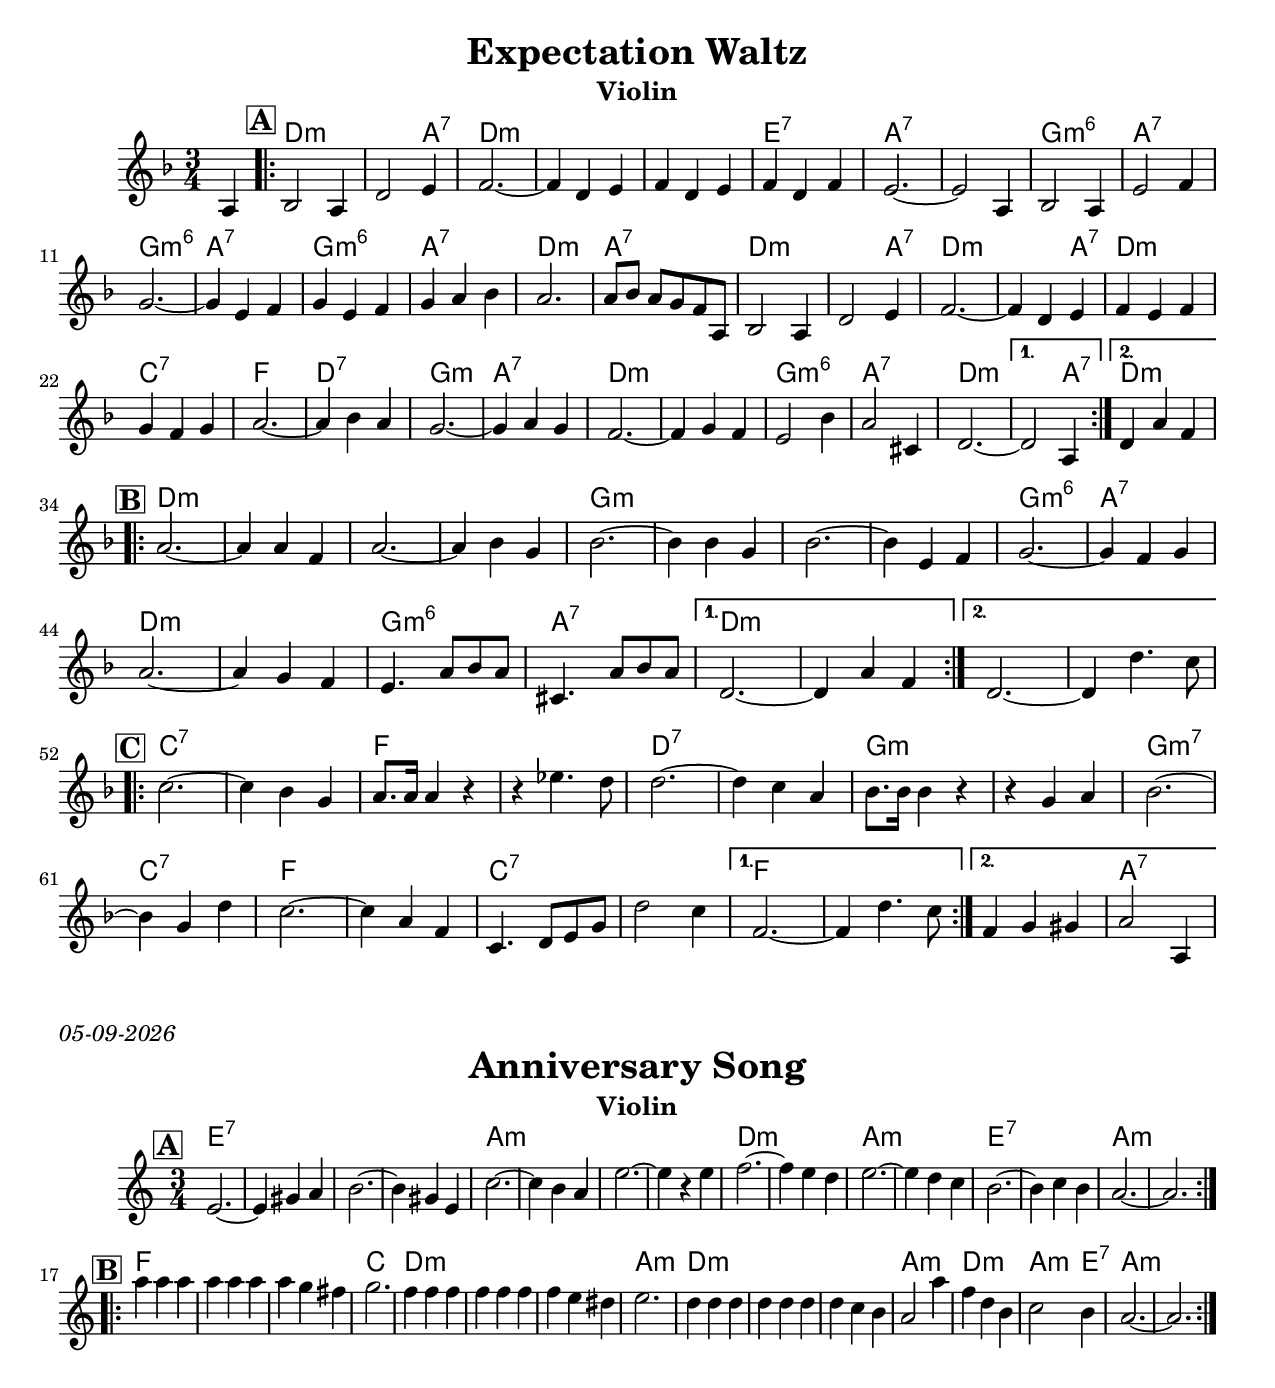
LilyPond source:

\version "2.18.0"
\paper {
  print-all-headers = ##t
  #(set-paper-size "letter")
  #(set-paper-size "letter")
}
% \include "../Mazel.ly"
% \include "../Oy-Shloimele.ly"
%\pageBreak
\version "2.24.0"
\include "english.ly"
%\pointAndClickOff
\paper{
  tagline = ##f
  print-all-headers = ##t
  #(set-paper-size "letter")
}

date = #(strftime "%d-%m-%Y" (localtime (current-time)))

%\markup{ \italic{ " Updated " \date  }  }

%\markup{ Got something to say? }

%#################################### Melody ########################
melody = \relative c' {
  \clef treble
  \key d \minor
  \time 3/4
  \set Score.rehearsalMarkFormatter = #format-mark-box-alphabet

  \partial 4*1 a4  %lead in notes

  \repeat volta 2{
    \mark \default
    bf2 a4
    d2 e4
    f2.~
    f4 d e

    f4 d e
    f4 d f
    e2. ~ % (f4) %check if f  is correct
    e2 a,4|

    bf2 a4
    e'2 f4
    g2. ~
    g4 e f|  %12

    g4 e f
    g4 a bf
    a2.
    a8 [bf] a g f a,

    bf2 a4
    d2 e4
    f2.~
    f4 d e

    f4 e f
    g4 f g
    a2.~
    a4 bf a

    g2.~ g4 a g
    f2.~f4 g f
    e2 bf'4
    a2 cs,4

    d2.~
  }
  \alternative { { d2 a4}{d4 a' f } }
  \break
  \repeat volta 2{
    \mark \default
    a2.~
    a4 a f
    a2.~
    a4 bf g

    bf2.~   %38
    bf4 bf g
    bf2.~
    bf4 e, f|

    g2.~
    g4 f g
    a2.~
    a4 g f

    e4. a8 bf a
    cs,4. a'8 bf a

  }
  \alternative {
    {
      d,2.~
      d4 a' f
    }
    {
      d2.~
      d4 d'4. c8
    }
  }
  \break
  \repeat volta 2{
    \mark \default
    c2.~
    c4 bf g
    a8. a16 a4 r|
    r4 ef'4. d8

    d2.~
    d4 c a
    bf8. bf16 bf4 r|
    r4 g a

    bf2.~
    bf4 g   d'
    c2.~
    c4 a f

    c4. d8 e g
    d'2 c4
  }
  \alternative {
    {
      f,2.~
      f4 d'4. c8
    }
    {
      f,4 g gs
      a2 a,4
    }
  }
}
%################################# Lyrics #####################
%\addlyrics{  }
%################################# Chords #######################
harmonies =\chordmode {
  s4
  d4*5:m

  a4:7
  d4*9:m
  e4*3:7
  a4*6:7
  g4*3:m6
  a4*3:7
  g4*3:m6
  a4*3:7
  g4*3:m6
  a4*3:7
  d4*3:m

  a4*3:7
  d4*5:m
  a4:7
  d4*5:m

  a4:7
  d4*3:m
  c4*3:7
  f4*3 % r2

  d4*3:7
  g4*3:m
  a4*3:7
  d4*6:m

  g4*3:m6
  a4*3:7
  d4*5:m

  a4:7
  d4*3:m
  %B
  d4*12:m

  g4*12:m
  g4*3:m6
  a4*3:7
  d4*6:m

  g4*3:m6
  a4*3:7
  d4*12:m

  %c
  c4*6:7

  f4*6

  d4*6:7

  g4*6:m

  g4*3:m7
  c4*3:7
  f4*6
  %f2

  c4*6:7

  f4*9

  a4*3:7


}

\score {
  <<
    \new ChordNames {
      \set chordChanges = ##f
      \harmonies
    }
    \new Staff
    \melody
  >>
  \header{
    title= "Expectation Waltz"
    subtitle=""
    composer= ""
    instrument = "Violin"
    arranger= ""
  }
  \midi{\tempo 4 = 120}
  \layout{indent = 1.0\cm}
}
%{
  % more verses:
  \markup{}
  \markup {
  \fill-line {
  \hspace #0.1 % distance from left margin
  \column {
  \line { "1."
  \column {
  ""
  }
  }
  \hspace #0.2 % vertical distance between verses
  \line { "2."
  \column {
  ""
  }
  }
  }
  \hspace #0.1  % horiz. distance between columns
  \column {
  \line { "3."
  \column {
  ""
  }
  }
  \hspace #0.2 % distance between verses
  \line { "4."
  \column {
  ""
  }
  }
  }
  \hspace #0.1 % distance to right margin
  }
  }

%}


%{
convert-ly (GNU LilyPond) 2.16.2  convert-ly: Processing `'...
Applying conversion: 2.15.7, 2.15.9, 2.15.10, 2.15.16, 2.15.17,
2.15.18, 2.15.19, 2.15.20, 2.15.25, 2.15.32, 2.15.39, 2.15.40,
2.15.42, 2.15.43, 2.16.0
%}

\version "2.24.0"
\include "english.ly"
%\pointAndClickOff
\paper{
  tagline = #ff
  print-all-headers = ##t
  #(set-paper-size "letter")
}
date = #(strftime "%d-%m-%Y" (localtime (current-time)))

\markup{ \italic{ \date }  }

%\markup{ Got something to say? }

global = {
  \clef treble
  \key d \minor
  \time 3/4
  \set Score.rehearsalMarkFormatter = #format-mark-box-alphabet
}

%#################################### Melody ########################
%melody =  \transpose c d \relative c' {  %transpose for clarinet
melody =  \relative c' {
  \global
  %\partial 16*3 a16 d f   %lead in notes

  \repeat volta 2{
   \mark \default
   a2.~
   a4 cs d
   e2.~
   e4 cs a
   f'2.~
   f4  e d   % we were
   a'2.~     % wed

   a4 r a
   bf2.~
   bf4 a4 g
   a2.~
   a4 g f
   e2.~
   e4 f e
   d2.~
   d2.
  }
  \break


  \repeat volta 2{
   \mark \default
   d'4 d d
   d4 d d
   d4 c b
   c2.
   bf4 bf bf
   bf bf bf
   bf a gs%?
   a2.
   %% missign a phrase
   g4 g g
   g g g
   g f e
   d2 d'4 %???????????
   bf4 g e
   f2 e4
   d2.~
   d2.
  }


}
%################################# Lyrics #####################
%\addlyrics{ \set stanza = #"1. " }
%################################# Chords #######################
harmonies = \chordmode {
  e2.*4:7
  a2.*4:m
  d2.*2:m
  a2.*2:m
  e2.*2:7
  a2.*2:m
  %B
  f2.*3
  c2.
  d2.*3:m
  a2.:m
  d2.*3:m
  a2.:m
  d2.:m
  a2:m e4:7
  a2.*2:m


}

\score {
  <<
    \new ChordNames {
      \set chordChanges = ##f
      \harmonies
    }
    \new Staff
    \transpose d a \melody
  >>
  \header{
    title= "Anniversary Song"
    subtitle=""
    composer= ""
    instrument = "Violin"
    arranger= ""
  }
  \midi{\tempo 4 = 120}
  \layout{indent = 1.0\cm}
}
%{
% more verses:
\markup{}
\markup {
  \fill-line {
    \hspace #0.1 % distance from left margin
    \column {
      \line { "1."
	\column {
	  ""
	}
      }
      \hspace #0.2 % vertical distance between verses
      \line { "2."
	\column {
	 ""
	}
      }
    }
    \hspace #0.1  % horiz. distance between columns
    \column {
      \line { "3."
	\column {
	  ""
	}
      }
      \hspace #0.2 % distance between verses
      \line { "4."
	\column {
	 ""
	}
      }
    }
    \hspace #0.1 % distance to right margin
  }
}

%}

%{
Oh, how we danced on the night we were wed
We vowed our true love though a word wasn't said
The world was in bloom, there were stars in the skies
Except for the few that were there in your eyes

Dear, as I held you close in my arms
Angels were singing a hymn to your charms
Two hearts gently beating, murmuring low
"Darling, I love you so"

The night seemed to fade into blossoming dawn
The sun shone anew but the dance lingered on
Could we but recall that sweet moment sublime
We'd find that our love is unaltered by time

Dear, as I held you close in my arms
Angels were singing a hymn to your charms
Two hearts gently beating, murmuring low
"Darling, I love you so"
%}

